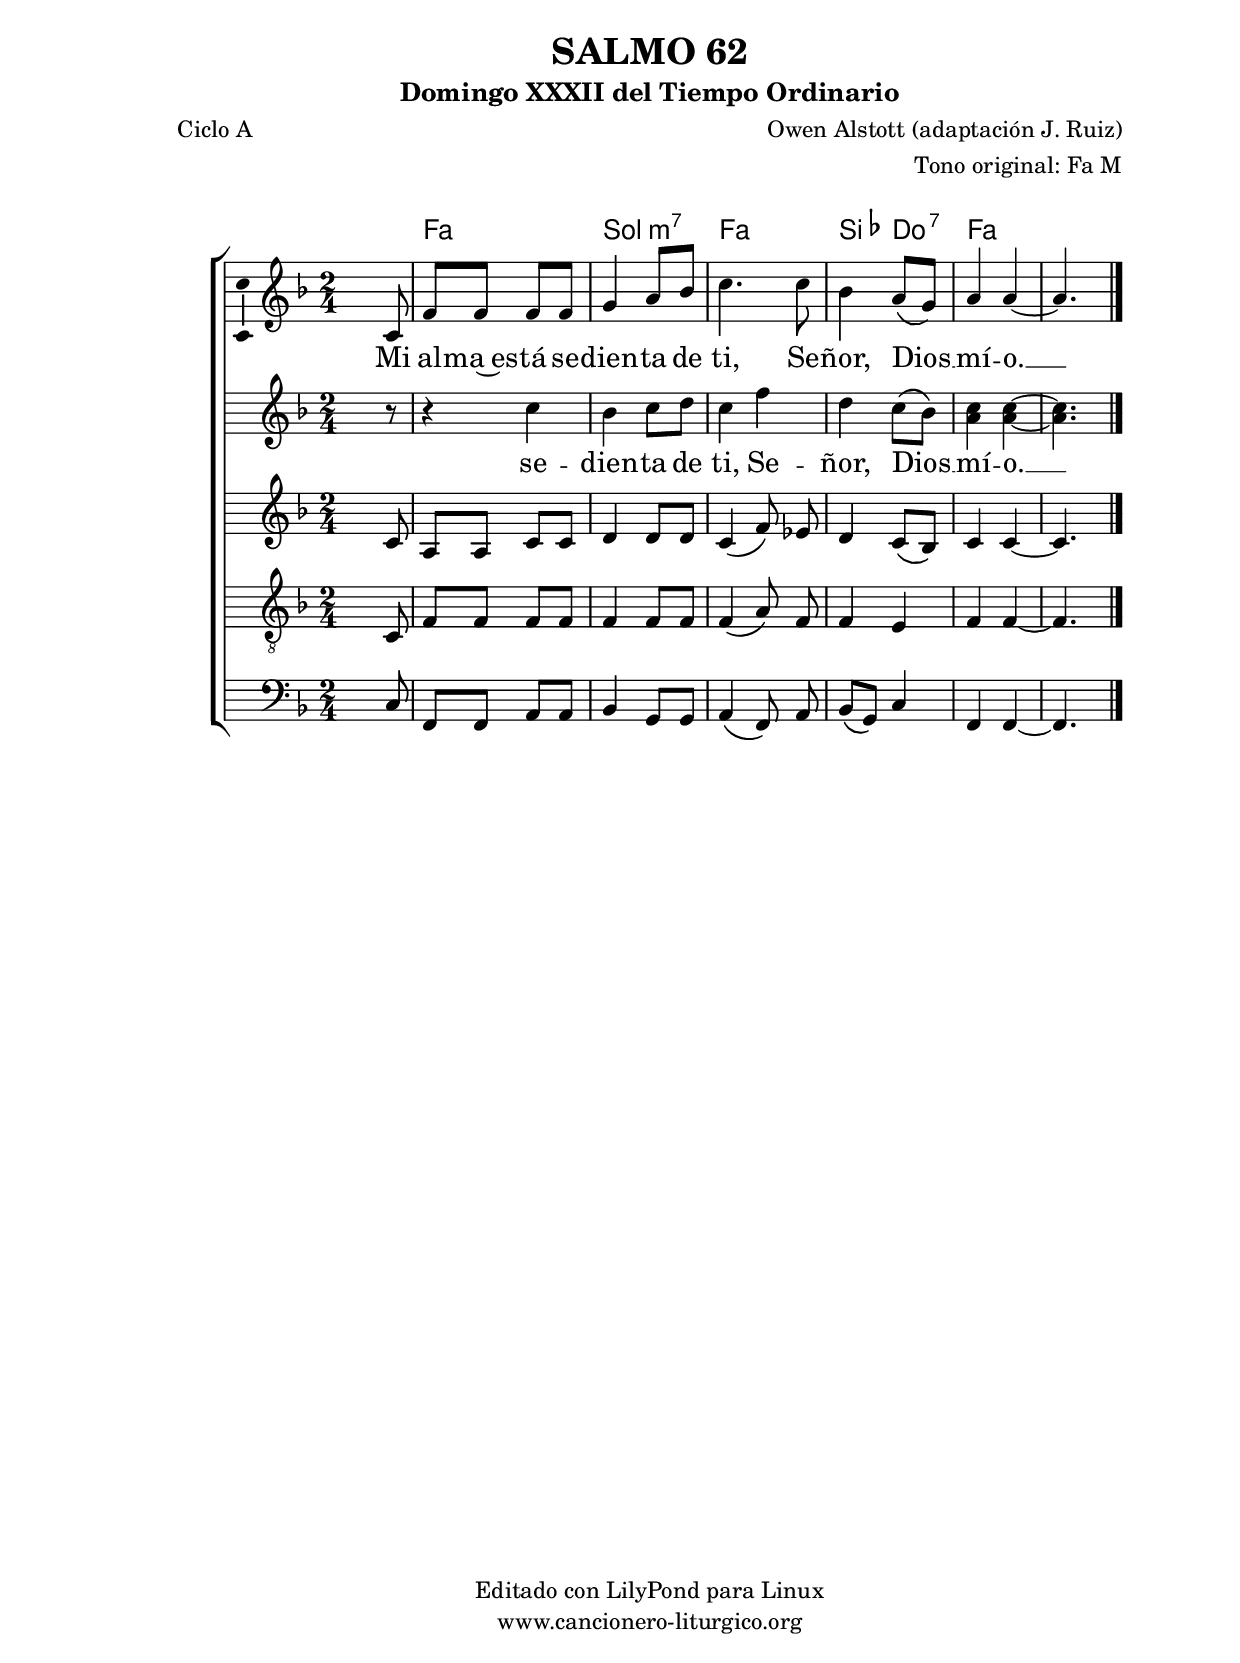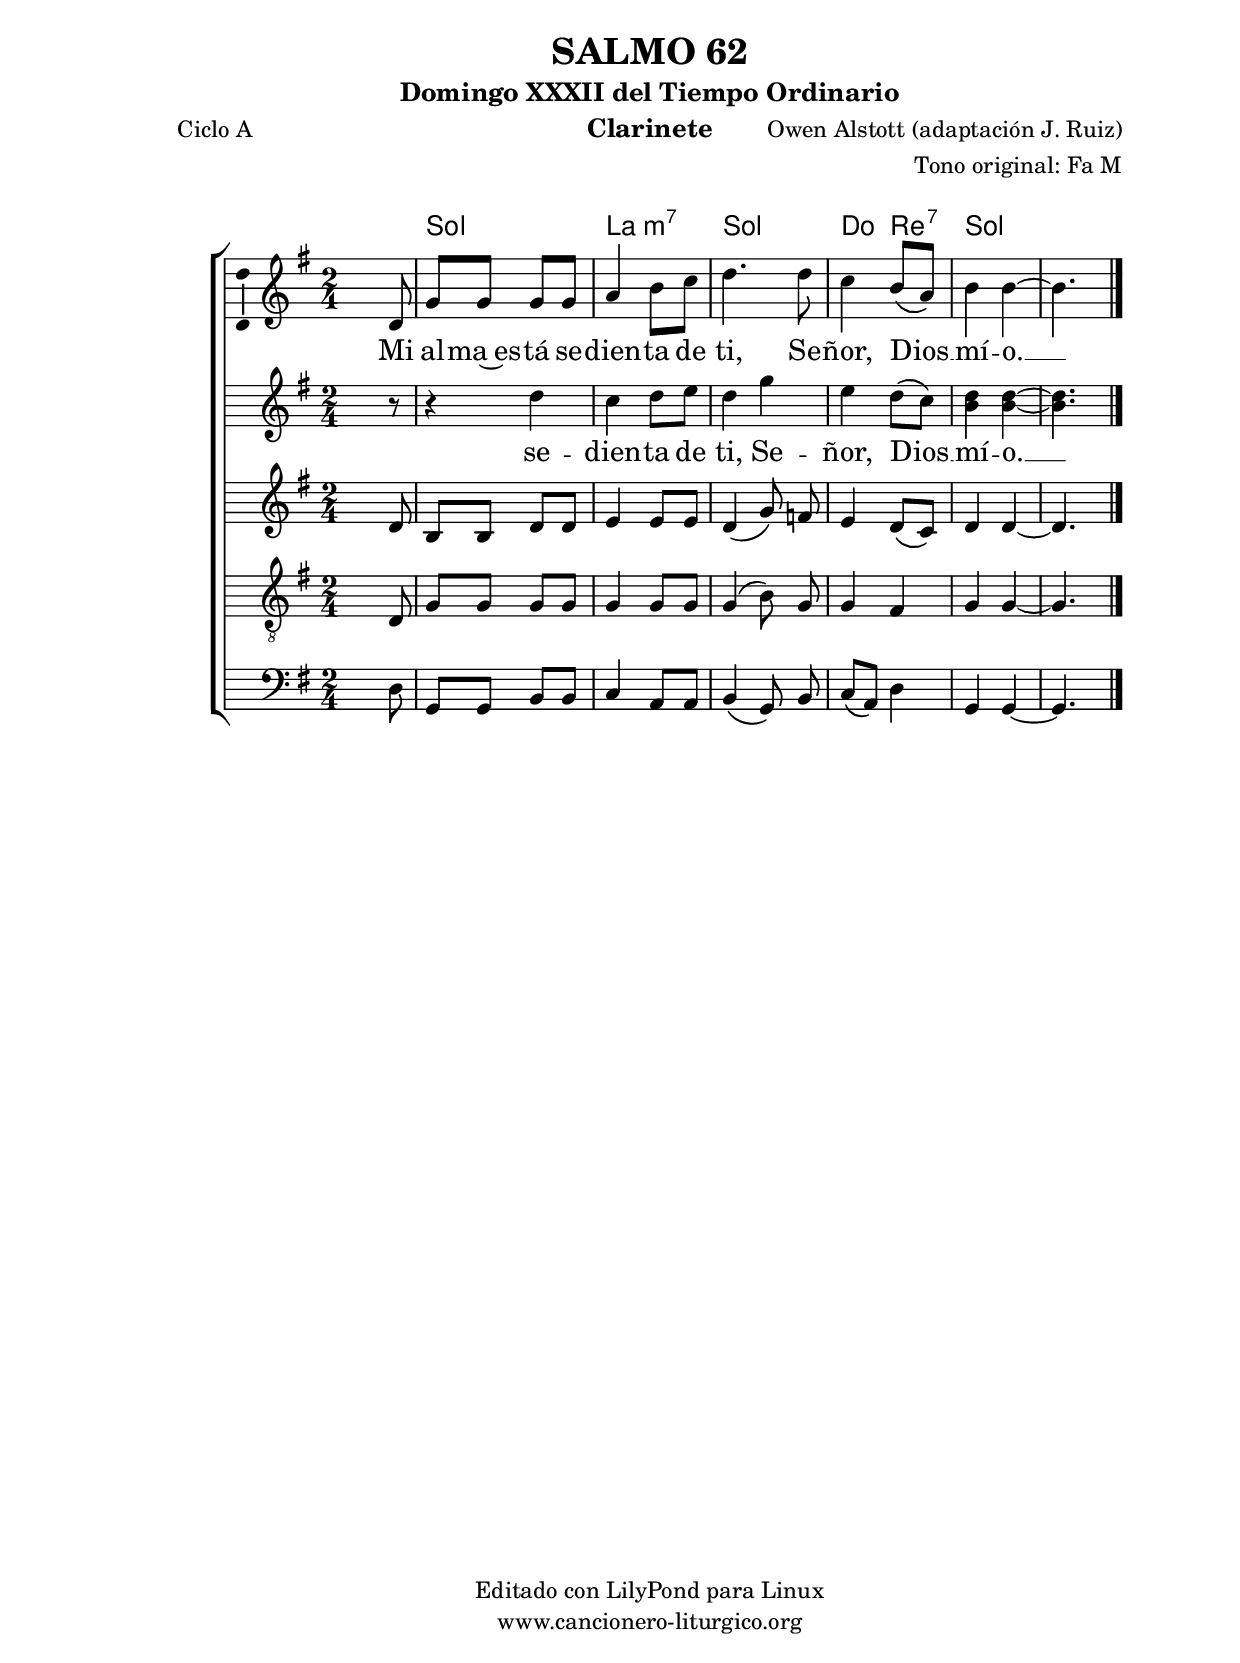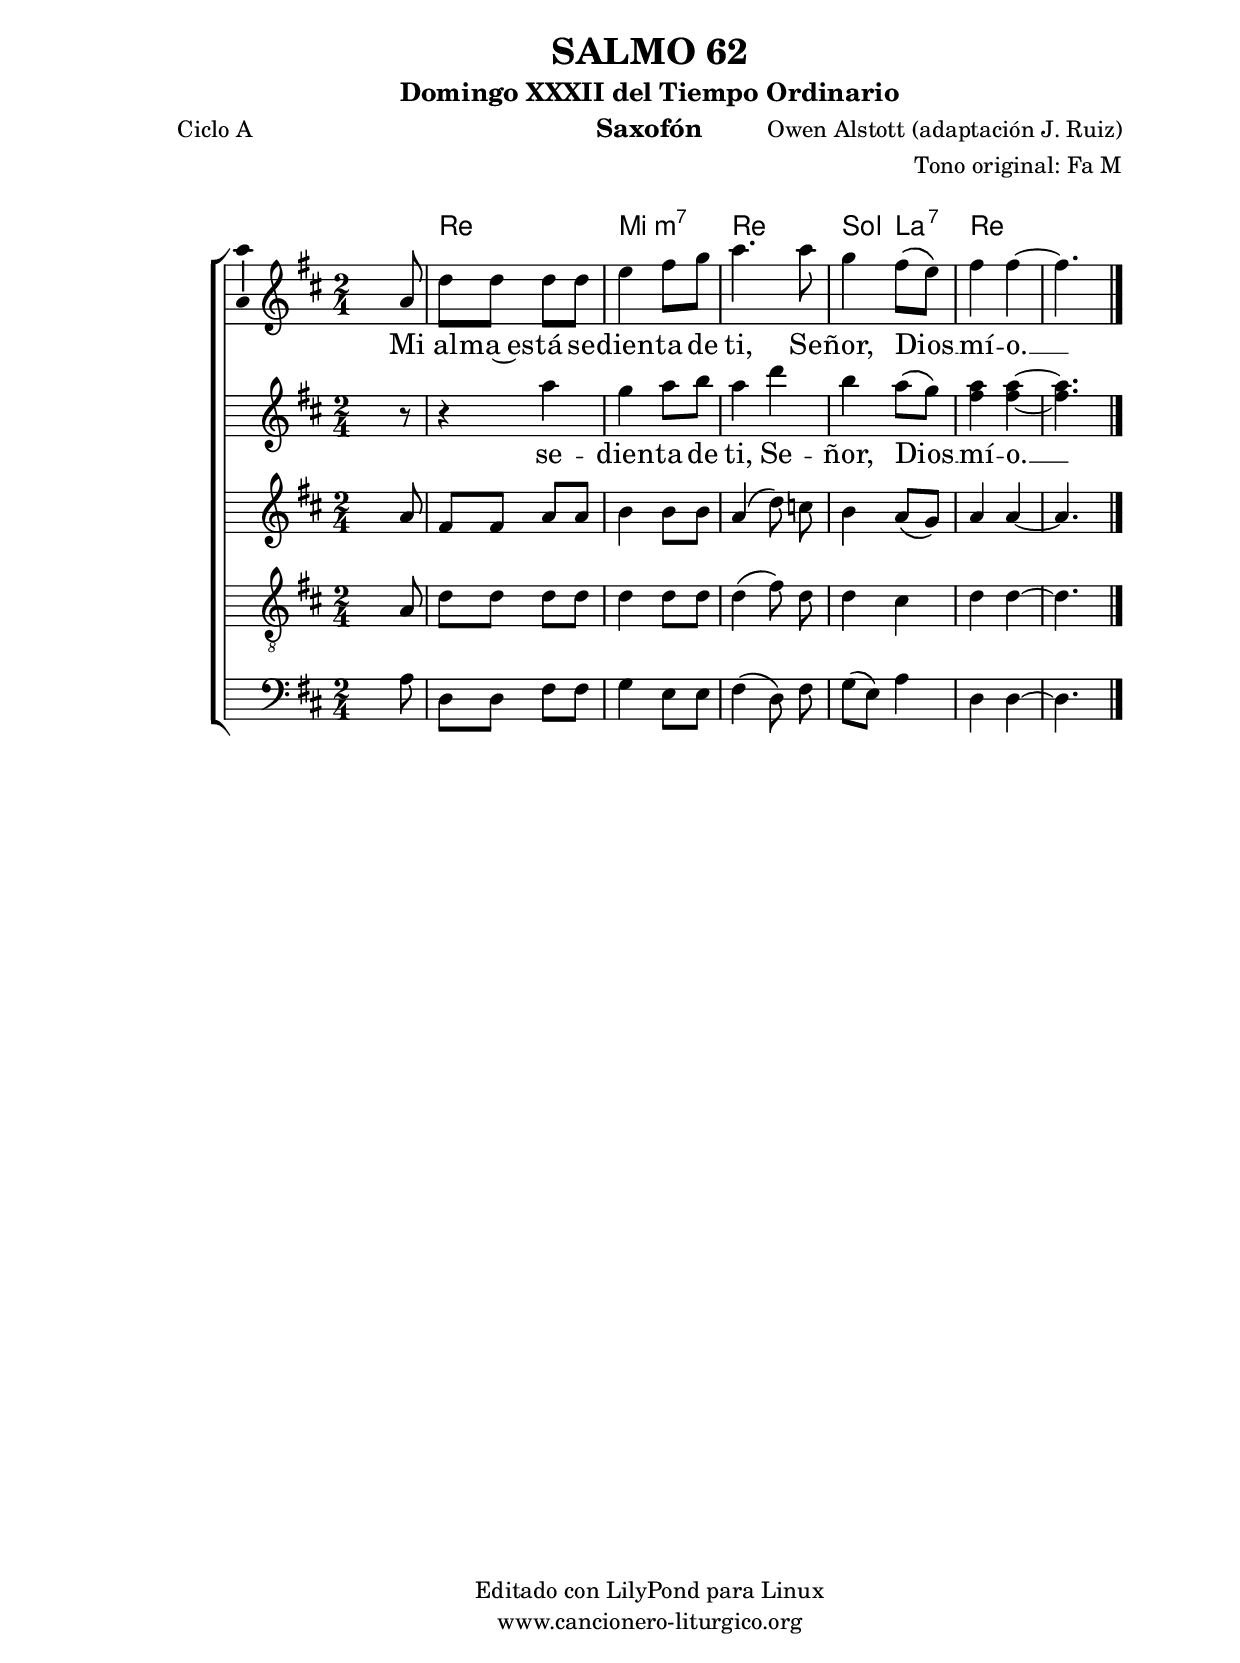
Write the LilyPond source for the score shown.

%
%para convertir .midi en .wav:
%timidity filename.midi -Ow -o finename.wav
%
%
%Para convertir de .wav a .mp3:
%lame -h -m j filename.wav
%
%
%para escuchar el midi:
%timidity nombrefichero.midi
%


%versión de lilypond para la que se ha escrito esta partitura:
\version "2.16.0"

	%Tamaño papel
	#(set-default-paper-size "a4")
	%Tamaño partitura
	#(set-global-staff-size 20)
	%No responde al pulsar sobre una nota
	#(ly:set-option 'point-and-click #f)

%parámetros del encabezamiento:
\header {
	title = "SALMO 62"
	subtitle = "Domingo XXXII del Tiempo Ordinario"
	composer = "Owen Alstott (adaptación J. Ruiz)"
	poet = "Ciclo A"
	meter = ""
	arranger = "Tono original: Fa M"
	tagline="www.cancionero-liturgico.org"
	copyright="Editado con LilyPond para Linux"
	tiempo = "Ordinario"
	usos = "Salmo"
	letra = "Mi alma está sedienta de ti, Señor, Dios mío."
	}

%parámetros asociados al papel:
\paper  {
	oddHeaderMarkup = \markup {\fill-line { \on-the-fly #not-first-page \fromproperty #'header:title \on-the-fly #not-first-page \fromproperty #'header:composer }}
	evenHeaderMarkup = \markup {\fill-line { \fromproperty #'header:composer \fromproperty #'header:title }}
	#(set-paper-size "a4")
	print-page-number = ##f
	first-page-number = 1
	print-first-page-number = ##f
%	head-separation = 3.0 \cm
	top-margin = 2.0 \cm
	bottom-margin = 0.5\cm
%%%	bottom-margin = -1.0\cm
	left-margin = 3.0 \cm
	line-width = 16.0 \cm 
	indent = 8\mm
	interscoreline = 2.\mm
	between-system-space = 15\mm
%	para que las partituras no llenen la hoja:
	ragged-bottom = ##t
%	idem para la última hoja:
	ragged-last-bottom = ##f
%	para que las partituras llenen el ancho del papel:
	ragged-last = ##f
	after-title-space = 2.5 \cm
%page-count=1
%system-count=8

	%Flexible Vertical Spacing
%	markup-markup-spacing =
%	#'((basic-distance . 15) (minimum-distance . 15) (padding . 3))
	markup-system-spacing =
	#'((basic-distance . 15) (minimum-distance . 15) (padding . 3))
	system-system-spacing =
	#'((basic-distance . 15) (minimum-distance . 15) (padding . 3))
	score-system-spacing =
	#'((basic-distance . 15) (minimum-distance . 15) (padding . 5))
%	top-system-spacing = % header
%	#'((basic-distance . 8) (minimum-distance . 0) (padding . 3))
%	top-markup-spacing =
%	#'((basic-distance . 20) (minimum-distance . 20) (padding . 3))
	last-bottom-spacing = % footer
	#'((basic-distance . 5) (minimum-distance . 5) (padding . 3))
%	score-markup-spacing =
%	#'((basic-distance . 16) (minimum-distance . 13) (padding . 3))

	}


%parámetros que afectan a toda la partitura:
global =  {
	%clave de sol (G):
	\clef G
	%armadura:
%	\transpose g f
	\key f \major
	\tempo 4=60
	\set Score.tempoHideNote = ##t
	}


acordes = {
	\italianChords
	\chordmode {
%	\transpose g f
{
s2
f2 g:m7 f bes4 c:7 f2 f
	}
	}
}


melodia = 
%	\transpose g f
{
	\relative c'{
	\time 2/4

s4 s8 c8
f8 f f f
g4 a8 bes
c4. c8
bes4 a8 \(g\)
a4 a~
a4. s8

	\bar "|."
	}
	}


melodiadisc = 
%	\transpose g f
{
	\relative c''{
	\time 2/4

s4 s8 r8
r4 c4
bes4 c8 d
c4 f
d4 c8 \(bes\)
<c a>4 <c a>~
<c a>4. s8

	\bar "|."
	}
	}

melodiados = 
%	\transpose g f
{
	\relative c'{
	\time 2/4

s4 s8 c8
a8 a c c
d4 d8 d
c4 \(f8\) \noBeam ees
d4 c8 \(bes\)
c4 c~
c4. s8

	\bar "|."
	}
	}


melodiatres = 
%	\transpose g f
{
	\relative c{

%clave de fa (F):
%\clef F
\clef "G_8"

	\time 2/4

s4 s8 c8
f8 f f f
f4 f8 f
f4 \(a8\) \noBeam f
f4 e
f4 f~
f4. s8

	\bar "|."
	}
	}

melodiacuatro = 
%	\transpose g f
{
	\relative c{

%clave de fa (F):
\clef F

	\time 2/4

s4 s8 c8
f,8 f a a
bes4 g8 g
a4 \(f8\) \noBeam a
bes8 \(g\) c4
f,4 f~
f4. s8

	\bar "|."
	}
	}


texto = \lyricmode {
Mi al -- ma~es -- tá se -- dien -- ta de ti,
Se -- ñor, Dios __ _ mí -- o. __
	}

textodisc = \lyricmode {
se -- dien -- ta de ti,
Se -- ñor, Dios __ _ mí -- o. __
	}


acordesStaff = \context ChordNames = acordesStaff <<
	\set chordChanges = ##t
	\acordes
	>>


vozStaff = \context Voice = vozStaff
\with {\consists "Ambitus_engraver"}
<<
%	\set Staff.instrumentName = ""
%	\set Staff.shortInstrumentName = ""
%	\set Staff.midiInstrument = #"clarinet"
%	\set Staff.midiInstrument = #"cello"
%	\set Staff.midiInstrument = #"flute"
	\set Staff.midiInstrument = #"electric guitar (jazz)"
%	\set Staff.midiInstrument = #"english horn"
%	\set Staff.midiInstrument = #"violin"
%	\set Staff.midiInstrument = #"glockenspiel"
	\set Staff.midiMinimumVolume = #0.7
	\set Staff.midiMaximumVolume = #0.9
	\global
	\melodia
	>>

vozdiscStaff = \context Voice = vozdiscStaff
<<
%	\set Staff.instrumentName = "Saxofón"
%	\set Staff.shortInstrumentName = "S"
	\override Staff.StaffSymbol #'staff-space = #(magstep -0.35)
	\set Staff.midiInstrument = #"violin"
	\set Staff.midiMinimumVolume = #0.4
	\set Staff.midiMaximumVolume = #0.5
%Cambio tono para saxofón (DESDE tono de clarinete)
%El segundo comando escribe la partitura en el tono del saxofón
%El primer comando hace que el fichero midi, a pesar de lo anterior, suene en el mismo tono que el resto de la partitura
%%%%%\transposition f'
%%%%%\transpose d a,
{
	\global
	\melodiadisc
}
	>>

vozdosStaff = \context Voice = vozdosStaff
<<
%	\set Staff.instrumentName = "Clarinete 1"
%	\set Staff.shortInstrumentName = "C1"
	\override Staff.StaffSymbol #'staff-space = #(magstep -0.35)
	\set Staff.midiInstrument = #"english horn"
	\set Staff.midiMinimumVolume = #0.4
	\set Staff.midiMaximumVolume = #0.5
	\global
	\melodiados
	>>

voztresStaff = \context Voice = voztresStaff
<<
%	\set Staff.instrumentName = "Clarinete 2"
%	\set Staff.shortInstrumentName = "C2"
	\override Staff.StaffSymbol #'staff-space = #(magstep -0.35)
	\set Staff.midiInstrument = #"violin"
	\set Staff.midiMinimumVolume = #0.4
	\set Staff.midiMaximumVolume = #0.5
	\global
	\melodiatres
	>>

vozcuatroStaff = \context Voice = vozcuatroStaff
<<
%	\set Staff.instrumentName = "Bajo"
%	\set Staff.shortInstrumentName = "B"
	\override Staff.StaffSymbol #'staff-space = #(magstep -0.35)
	\set Staff.midiInstrument = #"electric bass (finger)"
	\set Staff.midiMinimumVolume = #0.9
	\set Staff.midiMaximumVolume = #0.9
	\global
	\relative c' \melodiacuatro
	>>

textoStaff = \context Lyrics = textoStaff <<
	\lyricsto vozStaff \texto
	>>

textodiscStaff = \context Lyrics = textodiscStaff <<
	\lyricsto vozdiscStaff \textodisc
	>>


\book {
	\score {
		\context ChoirStaff {
%			\override StaffGroup.SystemStartBracket #'collapse-height = #1
%			\override Score.SystemStartBar #'collapse-height = #1
			<<
			\acordesStaff
			\vozStaff
			\textoStaff
			\vozdiscStaff
			\textodiscStaff
			\vozdosStaff
			\voztresStaff
			\vozcuatroStaff
			>>
			}
		\layout {
	    		\context {
				\Lyrics
				\override LyricText #'font-size = #2
				}
	   		 \context {
				\Score
				%fontSize = #3
				\override StaffSymbol #'staff-space = #(magstep +3)
				%\override Beam #'thickness = #0.55
				%\override SpacingSpanner #'spacing-increment = #1.0
				%\override Slur #'height-limit = #1.5
				}
			}
		}
	\score {
		\unfoldRepeats
		\context ChoirStaff {
			<<
			\acordesStaff
			\vozStaff
			\vozdiscStaff
			\vozdosStaff
			\voztresStaff
			\vozcuatroStaff
			>>
			}
		\midi {
	  		\context {
	  			\Score
				tempoWholesPerMinute = #(ly:make-moment 70 4)
				}
			}
		}
	}

%Partitura para clarinete
#(define output-suffix "C")
\book {
	\header{
		instrument = "Clarinete"
		}
	\score {
		\context ChoirStaff {
%			\override StaffGroup.SystemStartBracket #'collapse-height = #1
%			\override Score.SystemStartBar #'collapse-height = #1
\transpose c d
			<<
			\acordesStaff
			\vozStaff
			\textoStaff
			\vozdiscStaff
			\textodiscStaff
			\vozdosStaff
			\voztresStaff
			\vozcuatroStaff
			>>
			}
		\layout {
	    		\context {
				\Lyrics
				\override LyricText #'font-size = #2
				}
	   		 \context {
				\Score
				%fontSize = #3
				\override StaffSymbol #'staff-space = #(magstep +3)
				%\override Beam #'thickness = #0.55
				%\override SpacingSpanner #'spacing-increment = #1.0
				%\override Slur #'height-limit = #1.5
				}
			}
		}
	}

%Partitura para saxofón
#(define output-suffix "S")
\book {
	\header{
		instrument = "Saxofón"
		}
	\score {
		\context ChoirStaff {
%			\override StaffGroup.SystemStartBracket #'collapse-height = #1
%			\override Score.SystemStartBar #'collapse-height = #1
\transpose c a
			<<
			\acordesStaff
			\vozStaff
			\textoStaff
			\vozdiscStaff
			\textodiscStaff
			\vozdosStaff
			\voztresStaff
			\vozcuatroStaff
			>>
			}
		\layout {
	    		\context {
				\Lyrics
				\override LyricText #'font-size = #2
				}
	   		 \context {
				\Score
				%fontSize = #3
				\override StaffSymbol #'staff-space = #(magstep +3)
				%\override Beam #'thickness = #0.55
				%\override SpacingSpanner #'spacing-increment = #1.0
				%\override Slur #'height-limit = #1.5
				}
			}
		}
	}

